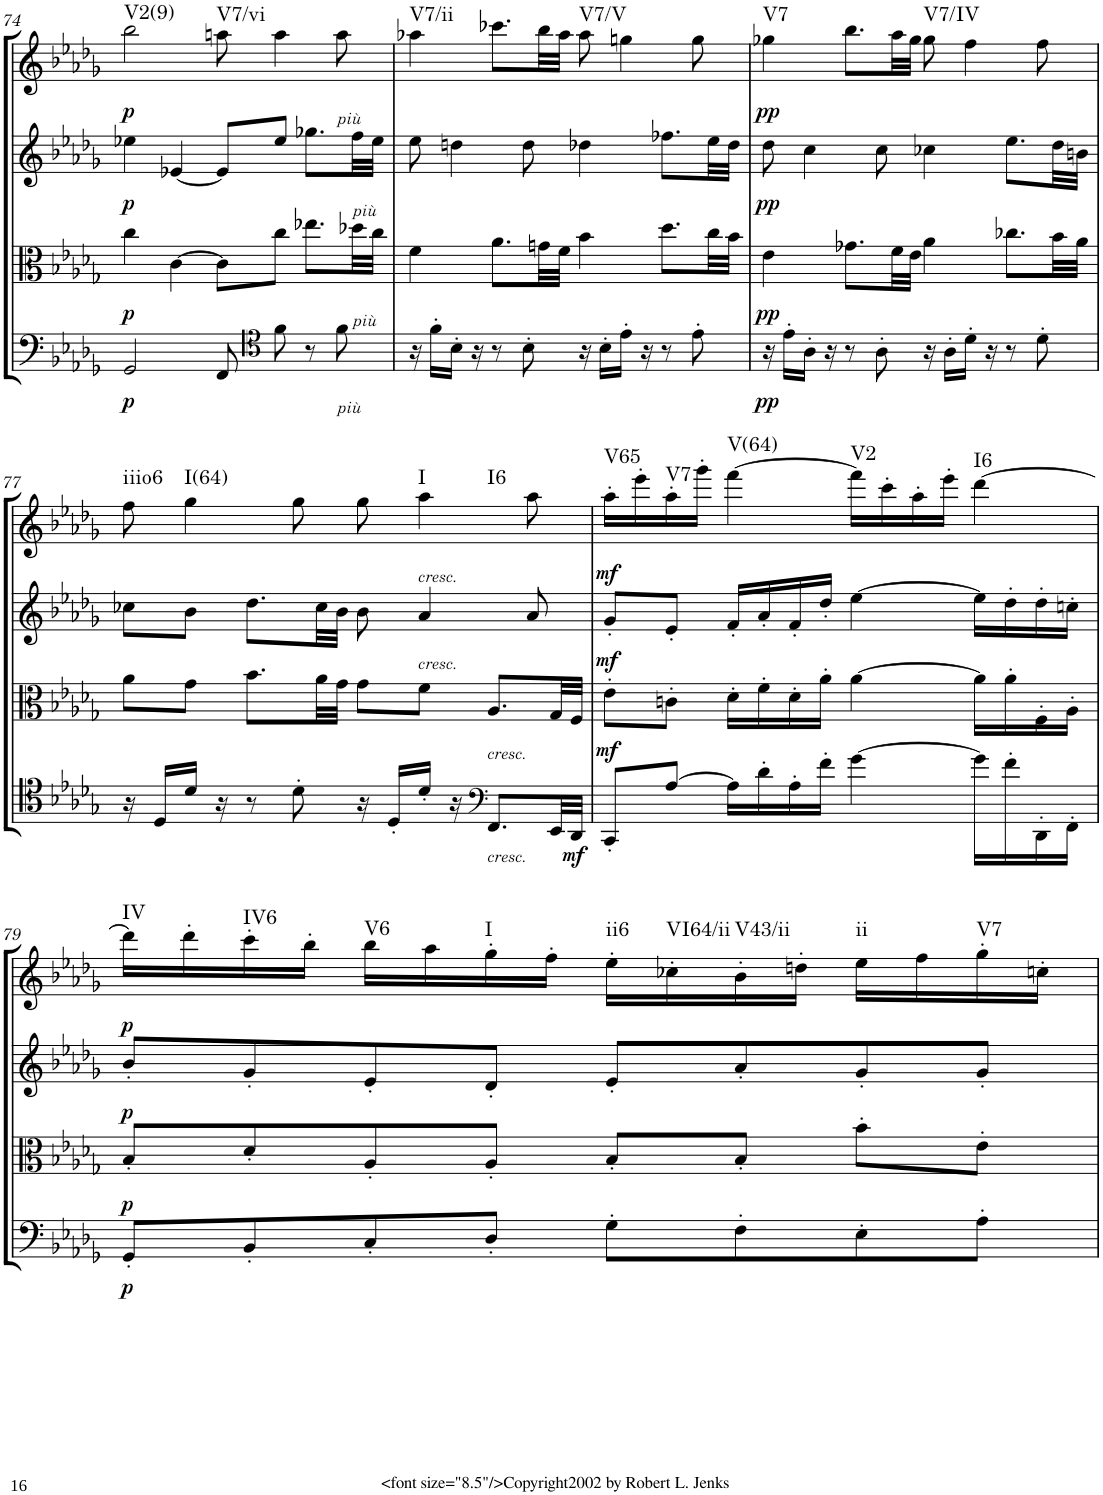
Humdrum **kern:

**kern	**dynam	**kern	**dynam	**kern	**dynam	**kern	**dynam	**harte
*part4	*part4	*part3	*part3	*part2	*part2	*part1	*part1	*part1
*staff4	*staff4	*staff3	*staff3	*staff2	*staff2	*staff1	*staff1	*
*I"Cello	*	*I"Viola	*	*I"2nd Violin	*	*I"1st Violin	*	*
*	*	*I'Vla	*	*I'Vln	*	*I'Vln	*	*
!!LO:PB:g=z
*clefF4	*	*clefC3	*	*clefG2	*	*clefG2	*	*
*k[b-e-a-d-g-]	*	*k[b-e-a-d-g-]	*	*k[b-e-a-d-g-]	*	*k[b-e-a-d-g-]	*	*
*D-:	*	*D-:	*	*D-:	*	*D-:	*	*
*M4/4	*	*M4/4	*	*M4/4	*	*M4/4	*	*
*met(c)	*	*met(c)	*	*met(c)	*	*met(c)	*	*
=74	=74	=74	=74	=74	=74	=74	=74	=74
!	!LO:DY:b	!	!LO:DY:b	!	!LO:DY:b	!	!LO:DY:b	!LO:H:kt=V2(9)
2GG-/	p	4cc\	p	4ee-X\	p	2bb-\	p	N
.	.	[4c\	.	[4e-X/	.	.	.	.
!	!	!	!	!	!	!	!	!LO:H:kt=V7/vi
8FF/	.	8c\L]	.	8e-/L]	.	8aan\	.	N
*clefC4	*	*	*	*	*	*	*	*
8f\	.	8cc\J	.	8ee-/J	.	4aa\	.	.
8r	.	8.ee-X\L	.	8.gg-X\L	.	.	.	.
!	!	!	!	!	!	!LO:TX:b:i:t=più	!	!
!LO:TX:b:i:t=più	!	!	!	!	!	!	!	!
8f\	.	.	.	.	.	8aa\	.	.
!	!	!	!	!LO:TX:b:i:t=più	!	!	!	!
!	!	!LO:TX:b:i:t=più	!	!	!	!	!	!
.	.	32dd-X\LL	.	32ff\LL	.	.	.	.
.	.	32cc\JJJ	.	32ee-\JJJ	.	.	.	.
=75	=75	=75	=75	=75	=75	=75	=75	=75
!	!	!	!	!	!	!	!	!LO:H:kt=V7/ii
16r	.	4f\	.	8ee-\	.	4aa-X\	.	N
16f'\LL	.	.	.	.	.	.	.	.
16B-'\JJ	.	.	.	4ddn\	.	.	.	.
16r	.	.	.	.	.	.	.	.
8r	.	8.a-\L	.	.	.	8.ccc-X\L	.	.
8B-'\	.	.	.	8dd\	.	.	.	.
.	.	32gn\LL	.	.	.	32bb-\LL	.	.
.	.	32f\JJJ	.	.	.	32aa-\JJJ	.	.
!	!	!	!	!	!	!	!	!LO:H:kt=V7/V
16r	.	4b-\	.	4dd-X\	.	8aa-\	.	N
16B-'\LL	.	.	.	.	.	.	.	.
16e-'\JJ	.	.	.	.	.	4ggn\	.	.
16r	.	.	.	.	.	.	.	.
8r	.	8.dd-\L	.	8.ff-X\L	.	.	.	.
8e-'\	.	.	.	.	.	8gg\	.	.
.	.	32cc\LL	.	32ee-\LL	.	.	.	.
.	.	32b-\JJJ	.	32dd-\JJJ	.	.	.	.
=76	=76	=76	=76	=76	=76	=76	=76	=76
!	!LO:DY:b	!	!LO:DY:b	!	!LO:DY:b	!	!LO:DY:b	!LO:H:kt=V7
16r	pp	4e-\	pp	8dd-\	pp	4gg-X\	pp	N
16e-'\LL	.	.	.	.	.	.	.	.
16A-'\JJ	.	.	.	4cc\	.	.	.	.
16r	.	.	.	.	.	.	.	.
8r	.	8.g-X\L	.	.	.	8.bb-\L	.	.
8A-'\	.	.	.	8cc\	.	.	.	.
.	.	32f\LL	.	.	.	32aa-\LL	.	.
.	.	32e-\JJJ	.	.	.	32gg-\JJJ	.	.
!	!	!	!	!	!	!	!	!LO:H:kt=V7/IV
16r	.	4a-\	.	4cc-X\	.	8gg-\	.	N
16A-'\LL	.	.	.	.	.	.	.	.
16d-'\JJ	.	.	.	.	.	4ff\	.	.
16r	.	.	.	.	.	.	.	.
8r	.	8.cc-X\L	.	8.ee-\L	.	.	.	.
8d-'\	.	.	.	.	.	8ff\	.	.
.	.	32b-\LL	.	32dd-\LL	.	.	.	.
.	.	32a-\JJJ	.	32bn\JJJ	.	.	.	.
!!LO:LB:g=z
=77	=77	=77	=77	=77	=77	=77	=77	=77
!	!	!	!	!	!	!	!	!LO:H:kt=iiio6
16r	.	8a-\L	.	8cc-X\L	.	8ff\	.	N
16D-/LL	.	.	.	.	.	.	.	.
!	!	!	!	!	!	!	!	!LO:H:kt=I(64)
16d-/JJ	.	8g-\J	.	8b-\J	.	4gg-\	.	N
16r	.	.	.	.	.	.	.	.
8r	.	8.b-\L	.	8.dd-\L	.	.	.	.
8d-'\	.	.	.	.	.	8gg-\	.	.
.	.	32a-\LL	.	32cc-\LL	.	.	.	.
.	.	32g-\JJJ	.	32b-\JJJ	.	.	.	.
16r	.	8g-\L	.	8b-\	.	8gg-\	.	.
16D-'/LL	.	.	.	.	.	.	.	.
!	!	!	!	!	!	!LO:TX:b:i:t=cresc.	!	!
!	!	!	!	!LO:TX:b:i:t=cresc.	!	!	!	!LO:H:n=1:kt=I
!	!	!	!	!	!	!	!	!LO:H:n=2:kt=I6
16d-'/JJ	.	8f\J	.	4a-/	.	4aa-\	.	N N
16r	.	.	.	.	.	.	.	.
*clefF4	*	*	*	*	*	*	*	*
!	!	!LO:TX:b:i:t=cresc.	!	!	!	!	!	!
!LO:TX:b:i:t=cresc.	!	!	!	!	!	!	!	!
8.FF/L	.	8.A-/L	.	.	.	.	.	.
.	.	.	.	8a-/	.	8aa-\	.	.
32EE-/LL	.	32G-/LL	.	.	.	.	.	.
!	!LO:DY:b	!	!	!	!	!	!	!
32DD-/JJJ	mf	32F/JJJ	.	.	.	.	.	.
=78	=78	=78	=78	=78	=78	=78	=78	=78
!	!	!	!LO:DY:b	!	!LO:DY:b	!	!LO:DY:b	!LO:H:kt=V65
8CC'/L	.	8e-'\L	mf	8g-'/L	mf	16aa-'\LL	mf	N
.	.	.	.	.	.	16eee-'\	.	.
!	!	!	!	!	!	!	!	!LO:H:kt=V7
[8A-/J	.	8cn'\J	.	8e-'/J	.	16aa-'\	.	N
.	.	.	.	.	.	16ggg-'\JJ	.	.
!	!	!	!	!	!	!	!	!LO:H:kt=V(64)
16A-\LL]	.	16d-'\LL	.	16f'/LL	.	[4fff\	.	N
16d-'\	.	16f'\	.	16a-'/	.	.	.	.
16A-'\	.	16d-'\	.	16f'/	.	.	.	.
16f'\JJ	.	16a-'\JJ	.	16dd-'/JJ	.	.	.	.
!	!	!	!	!	!	!	!	!LO:H:kt=V2
[4g-\	.	[4a-\	.	[4ee-\	.	16fff\LL]	.	N
.	.	.	.	.	.	16ccc'\	.	.
.	.	.	.	.	.	16aa-'\	.	.
.	.	.	.	.	.	16eee-'\JJ	.	.
!	!	!	!	!	!	!	!	!LO:H:kt=I6
16g-\LL]	.	16a-\LL]	.	16ee-\LL]	.	[4ddd-\	.	N
16f'\	.	16a-'\	.	16dd-'\	.	.	.	.
16DD-'\	.	16F'\	.	16dd-'\	.	.	.	.
16FF'\JJ	.	16A-'\JJ	.	16ccn'\JJ	.	.	.	.
!!LO:LB:g=z
=79	=79	=79	=79	=79	=79	=79	=79	=79
!	!LO:DY:b	!	!LO:DY:b	!	!LO:DY:b	!	!LO:DY:b	!LO:H:kt=IV
8GG-'/L	p	8B-'/L	p	8b-'/L	p	16ddd-\LL]	p	N
.	.	.	.	.	.	16ddd-'\	.	.
!	!	!	!	!	!	!	!	!LO:H:kt=IV6
8BB-'/	.	8d-'/	.	8g-'/	.	16ccc'\	.	N
.	.	.	.	.	.	16bb-'\JJ	.	.
!	!	!	!	!	!	!	!	!LO:H:kt=V6
8C'/	.	8A-'/	.	8e-'/	.	16bb-\LL	.	N
.	.	.	.	.	.	16aa-\	.	.
!	!	!	!	!	!	!	!	!LO:H:kt=I
8D-'/J	.	8A-'/J	.	8d-'/J	.	16gg-'\	.	N
.	.	.	.	.	.	16ff'\JJ	.	.
!	!	!	!	!	!	!	!	!LO:H:kt=ii6
8G-'\L	.	8B-'/L	.	8e-'/L	.	16ee-'\LL	.	N
!	!	!	!	!	!	!	!	!LO:H:kt=VI64/ii
.	.	.	.	.	.	16cc-X'\	.	N
!	!	!	!	!	!	!	!	!LO:H:kt=V43/ii
8F'\	.	8B-'/J	.	8a-'/	.	16b-'\	.	N
.	.	.	.	.	.	16ddn'\JJ	.	.
!	!	!	!	!	!	!	!	!LO:H:kt=ii
8E-'\	.	8b-'\L	.	8g-'/	.	16ee-\LL	.	N
.	.	.	.	.	.	16ff\	.	.
!	!	!	!	!	!	!	!	!LO:H:kt=V7
8A-'\J	.	8e-'\J	.	8g-'/J	.	16gg-'\	.	N
.	.	.	.	.	.	16ccn'\JJ	.	.
=	=	=	=	=	=	=	=	=
*-	*-	*-	*-	*-	*-	*-	*-	*-
